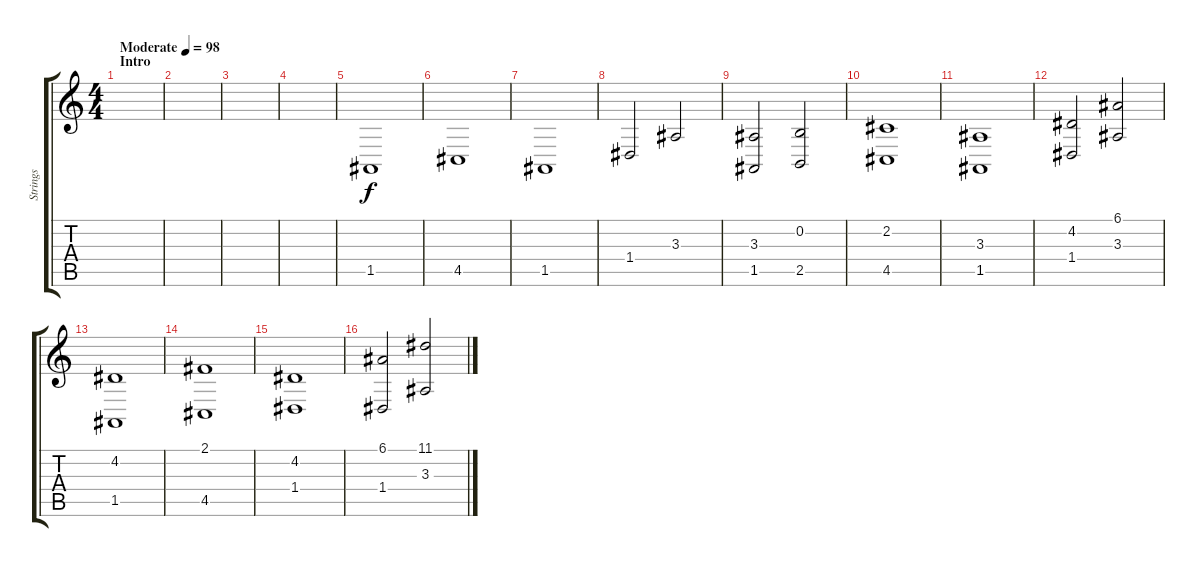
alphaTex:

\track ("Strings" "Strings") {instrument synthstrings1}
\staff {score tabs}
\tuning (E4 B3 G3 D3 A2 E2) {hide}
\ts (4 4)
\section ("" "Intro")
\tempo (98 "Moderate")
\clef g2
\ks c
|
|
|
|
1.5.1 |
4.5.1 |
1.5.1 |
1.4.2 3.3.2 |
(3.3 1.5).2 (0.2 2.5).2 |
(2.2 4.5).1 |
(3.3 1.5).1 |
(4.2 1.4).2 (6.1 3.3).2 |
(4.2 1.5).1 |
(2.1 4.5).1 |
(4.2 1.4).1 |
(6.1 1.4).2 (11.1 3.3).2
